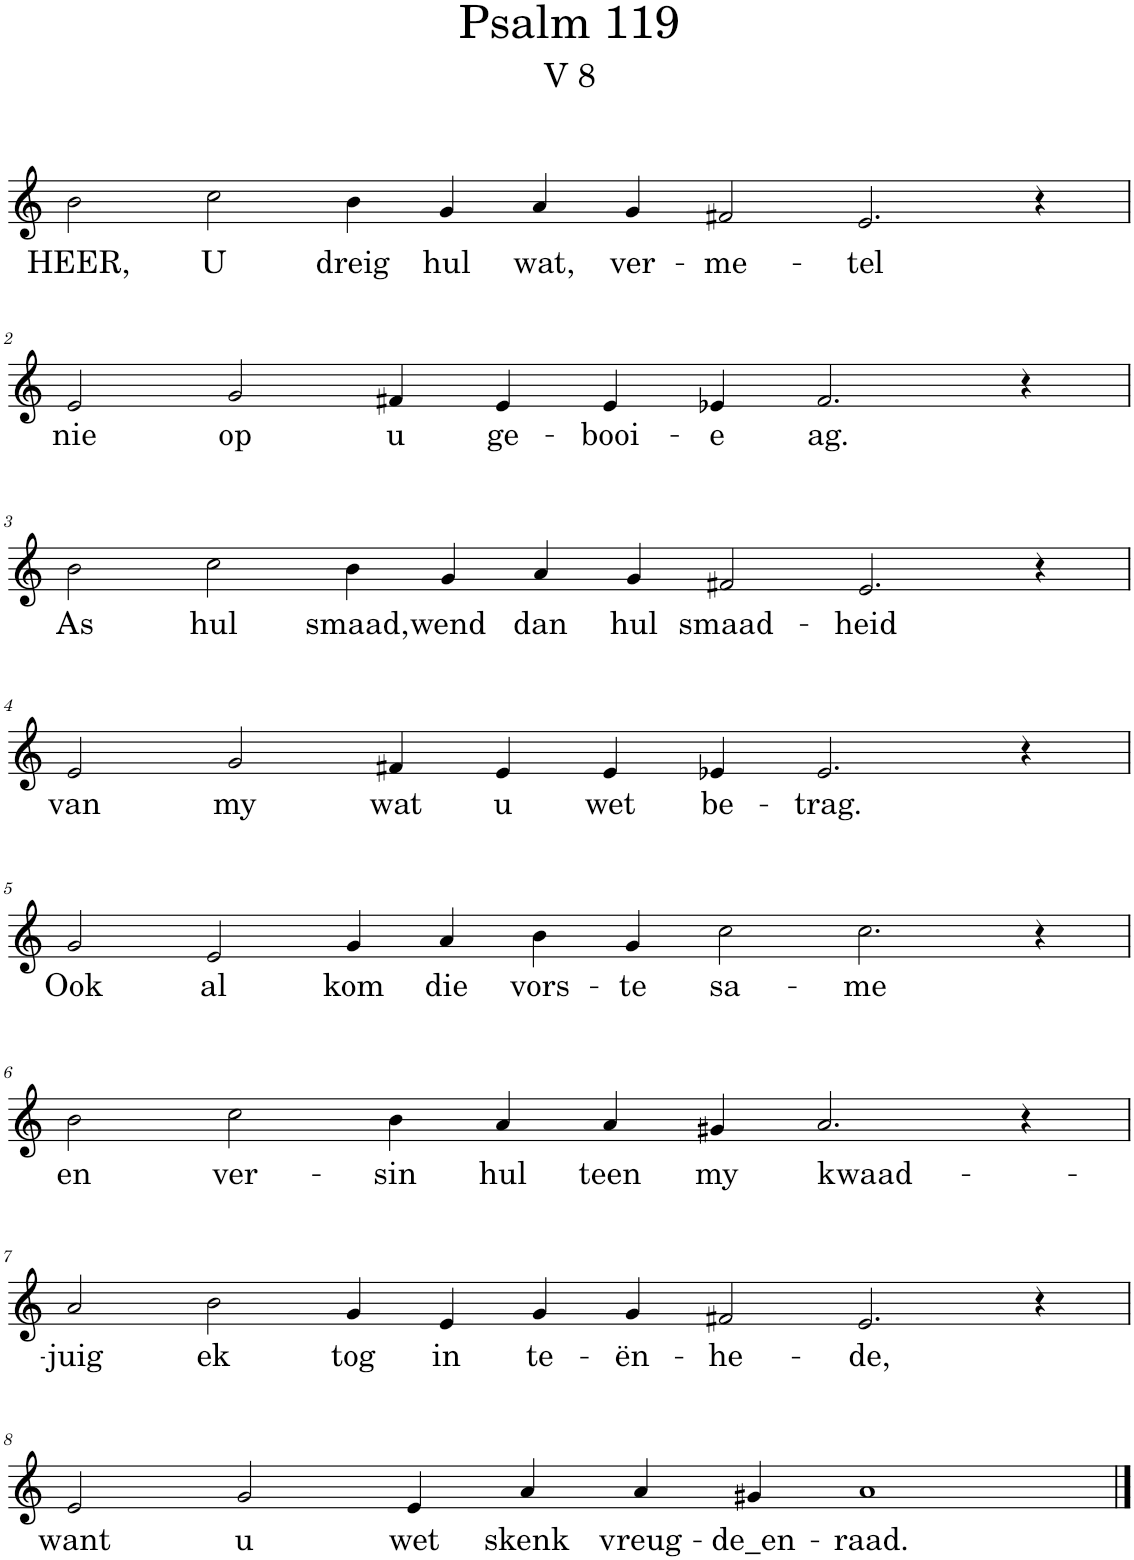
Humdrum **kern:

**kern	**text
*part1	*part1
*staff1	*staff1
*I"Pipe Organ	*
*I'Org.	*
*clefG2	*
*k[]	*
*M14/4	*
=1	=1
!	!LO:LY:b
2b\	HEER,
!	!LO:LY:b
2cc\	U
!	!LO:LY:b
4b\	dreig
!	!LO:LY:b
4g/	hul
!	!LO:LY:b
4a/	wat,
!	!LO:LY:b
4g/	ver-
!	!LO:LY:b
2f#X/	-me-
!	!LO:LY:b
2.e/	-tel
4r	.
!!LO:LB:g=z
=2	=2
*M12/4	*
!	!LO:LY:b
2e/	nie
!	!LO:LY:b
2g/	op
!	!LO:LY:b
4f#X/	u
!	!LO:LY:b
4e/	ge-
!	!LO:LY:b
4e/	-booi-
!	!LO:LY:b
4e-X/	-e
!	!LO:LY:b
2.f#/	ag.
4r	.
!!LO:LB:g=z
=3	=3
*M14/4	*
!	!LO:LY:b
2b\	As
!	!LO:LY:b
2cc\	hul
!	!LO:LY:b
4b\	smaad,
!	!LO:LY:b
4g/	wend
!	!LO:LY:b
4a/	dan
!	!LO:LY:b
4g/	hul
!	!LO:LY:b
2f#X/	smaad-
!	!LO:LY:b
2.e/	-heid
4r	.
!!LO:LB:g=z
=4	=4
*M12/4	*
!	!LO:LY:b
2e/	van
!	!LO:LY:b
2g/	my
!	!LO:LY:b
4f#X/	wat
!	!LO:LY:b
4e/	u
!	!LO:LY:b
4e/	wet
!	!LO:LY:b
4e-X/	be-
!	!LO:LY:b
2.e-/	-trag.
4r	.
!!LO:LB:g=z
=5	=5
*M14/4	*
!	!LO:LY:b
2g/	Ook
!	!LO:LY:b
2e/	al
!	!LO:LY:b
4g/	kom
!	!LO:LY:b
4a/	die
!	!LO:LY:b
4b\	vors-
!	!LO:LY:b
4g/	-te
!	!LO:LY:b
2cc\	sa-
!	!LO:LY:b
2.cc\	-me
4r	.
!!LO:LB:g=z
=6	=6
*M12/4	*
!	!LO:LY:b
2b\	en
!	!LO:LY:b
2cc\	ver-
!	!LO:LY:b
4b\	-sin
!	!LO:LY:b
4a/	hul
!	!LO:LY:b
4a/	teen
!	!LO:LY:b
4g#X/	my
!	!LO:LY:b
2.a/	kwaad-
4r	.
!!LO:LB:g=z
=7	=7
*M14/4	*
!	!LO:LY:b
2a/	-juig
!	!LO:LY:b
2b\	ek
!	!LO:LY:b
4g/	tog
!	!LO:LY:b
4e/	in
!	!LO:LY:b
4g/	te-
!	!LO:LY:b
4g/	-ën-
!	!LO:LY:b
2f#X/	-he-
!	!LO:LY:b
2.e/	-de,
4r	.
!!LO:LB:g=z
=8	=8
!	!LO:LY:b
2e/	want
!	!LO:LY:b
2g/	u
!	!LO:LY:b
4e/	wet
!	!LO:LY:b
4a/	skenk
!	!LO:LY:b
4a/	vreug-
!	!LO:LY:b
4g#X/	-de_en-
!	!LO:LY:b
1a	-raad.
==	==
*-	*-
